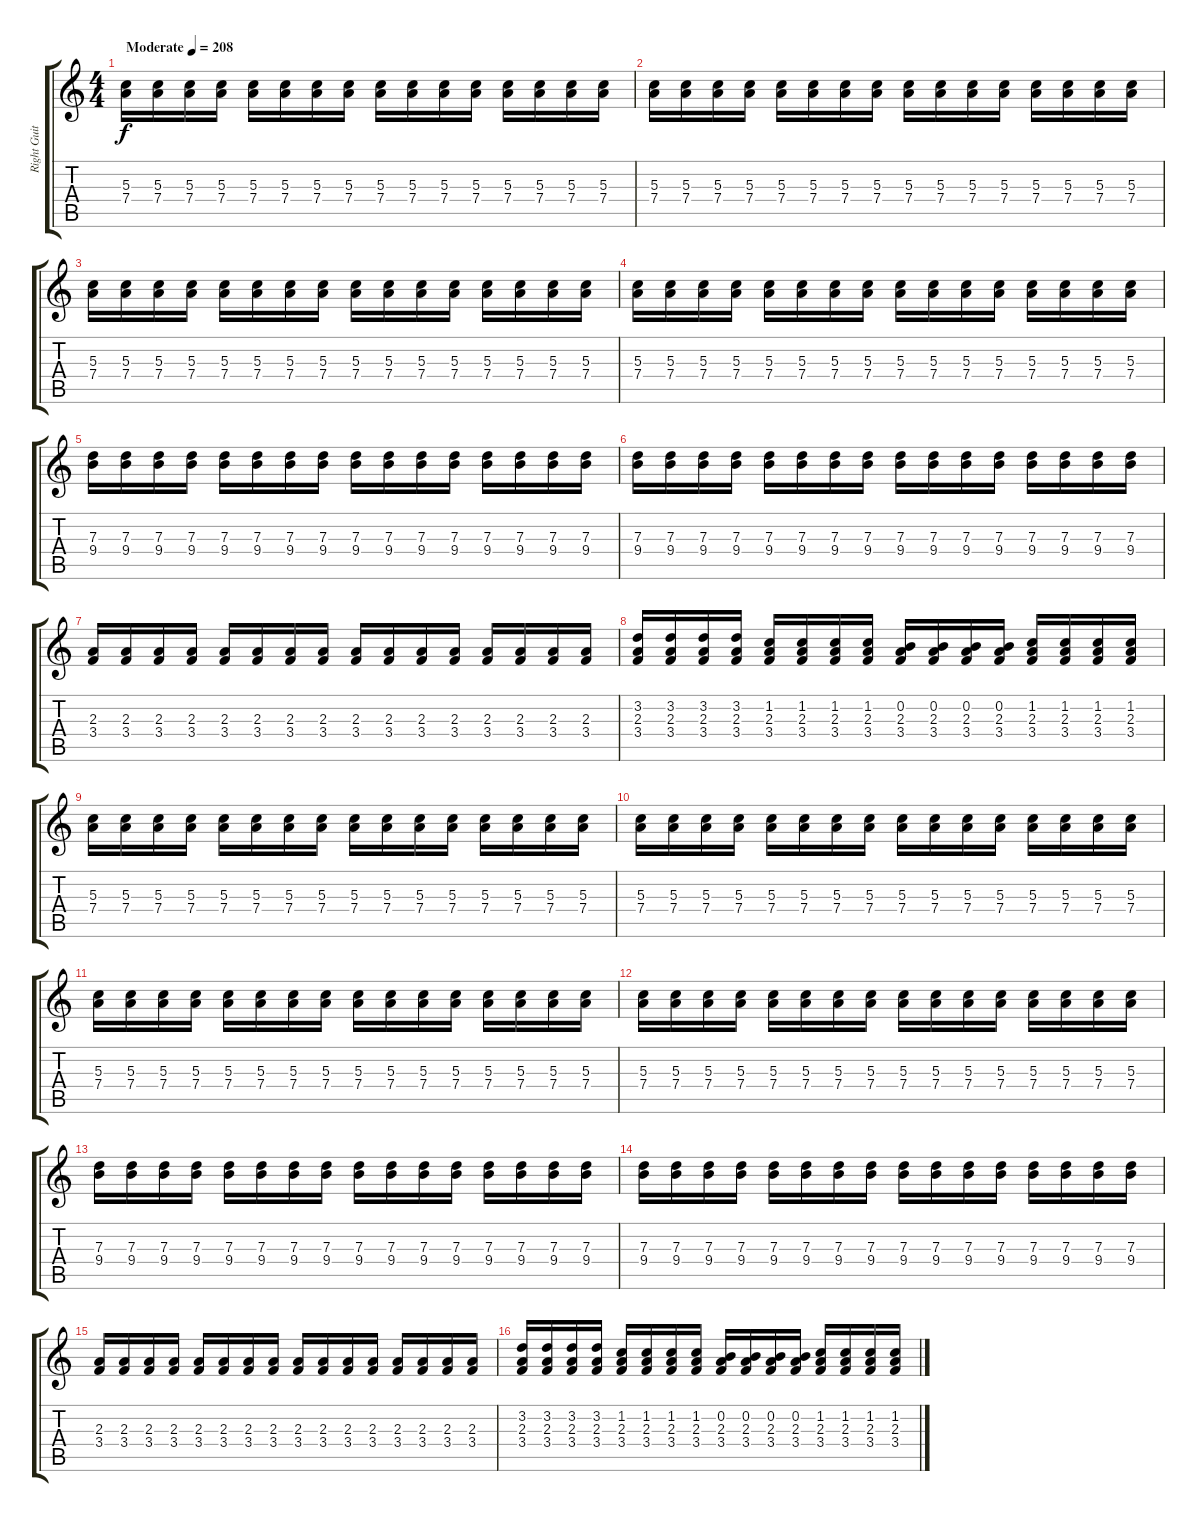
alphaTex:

\track ("Right Guitar" "Right Guit") {instrument distortionguitar}
\staff {score tabs}
\tuning (E4 B3 G3 D3 A2 E2) {hide}
\ts (4 4)
\tempo (208 "Moderate")
\clef g2
\ks c
(5.3 7.4).16{dy f instrument distortionguitar} (5.3 7.4).16 (5.3 7.4).16 (5.3 7.4).16 (5.3 7.4).16 (5.3 7.4).16 (5.3 7.4).16 (5.3 7.4).16 (5.3 7.4).16 (5.3 7.4).16 (5.3 7.4).16 (5.3 7.4).16 (5.3 7.4).16 (5.3 7.4).16 (5.3 7.4).16 (5.3 7.4).16 |
(5.3 7.4).16 (5.3 7.4).16 (5.3 7.4).16 (5.3 7.4).16 (5.3 7.4).16 (5.3 7.4).16 (5.3 7.4).16 (5.3 7.4).16 (5.3 7.4).16 (5.3 7.4).16 (5.3 7.4).16 (5.3 7.4).16 (5.3 7.4).16 (5.3 7.4).16 (5.3 7.4).16 (5.3 7.4).16 |
(5.3 7.4).16 (5.3 7.4).16 (5.3 7.4).16 (5.3 7.4).16 (5.3 7.4).16 (5.3 7.4).16 (5.3 7.4).16 (5.3 7.4).16 (5.3 7.4).16 (5.3 7.4).16 (5.3 7.4).16 (5.3 7.4).16 (5.3 7.4).16 (5.3 7.4).16 (5.3 7.4).16 (5.3 7.4).16 |
(5.3 7.4).16 (5.3 7.4).16 (5.3 7.4).16 (5.3 7.4).16 (5.3 7.4).16 (5.3 7.4).16 (5.3 7.4).16 (5.3 7.4).16 (5.3 7.4).16 (5.3 7.4).16 (5.3 7.4).16 (5.3 7.4).16 (5.3 7.4).16 (5.3 7.4).16 (5.3 7.4).16 (5.3 7.4).16 |
(7.3 9.4).16 (7.3 9.4).16 (7.3 9.4).16 (7.3 9.4).16 (7.3 9.4).16 (7.3 9.4).16 (7.3 9.4).16 (7.3 9.4).16 (7.3 9.4).16 (7.3 9.4).16 (7.3 9.4).16 (7.3 9.4).16 (7.3 9.4).16 (7.3 9.4).16 (7.3 9.4).16 (7.3 9.4).16 |
(7.3 9.4).16 (7.3 9.4).16 (7.3 9.4).16 (7.3 9.4).16 (7.3 9.4).16 (7.3 9.4).16 (7.3 9.4).16 (7.3 9.4).16 (7.3 9.4).16 (7.3 9.4).16 (7.3 9.4).16 (7.3 9.4).16 (7.3 9.4).16 (7.3 9.4).16 (7.3 9.4).16 (7.3 9.4).16 |
(2.3 3.4).16 (2.3 3.4).16 (2.3 3.4).16 (2.3 3.4).16 (2.3 3.4).16 (2.3 3.4).16 (2.3 3.4).16 (2.3 3.4).16 (2.3 3.4).16 (2.3 3.4).16 (2.3 3.4).16 (2.3 3.4).16 (2.3 3.4).16 (2.3 3.4).16 (2.3 3.4).16 (2.3 3.4).16 |
(3.2 2.3 3.4).16 (3.2 2.3 3.4).16 (3.2 2.3 3.4).16 (3.2 2.3 3.4).16 (1.2 2.3 3.4).16 (1.2 2.3 3.4).16 (1.2 2.3 3.4).16 (1.2 2.3 3.4).16 (0.2 2.3 3.4).16 (0.2 2.3 3.4).16 (0.2 2.3 3.4).16 (0.2 2.3 3.4).16 (1.2 2.3 3.4).16 (1.2 2.3 3.4).16 (1.2 2.3 3.4).16 (1.2 2.3 3.4).16 |
(5.3 7.4).16 (5.3 7.4).16 (5.3 7.4).16 (5.3 7.4).16 (5.3 7.4).16 (5.3 7.4).16 (5.3 7.4).16 (5.3 7.4).16 (5.3 7.4).16 (5.3 7.4).16 (5.3 7.4).16 (5.3 7.4).16 (5.3 7.4).16 (5.3 7.4).16 (5.3 7.4).16 (5.3 7.4).16 |
(5.3 7.4).16 (5.3 7.4).16 (5.3 7.4).16 (5.3 7.4).16 (5.3 7.4).16 (5.3 7.4).16 (5.3 7.4).16 (5.3 7.4).16 (5.3 7.4).16 (5.3 7.4).16 (5.3 7.4).16 (5.3 7.4).16 (5.3 7.4).16 (5.3 7.4).16 (5.3 7.4).16 (5.3 7.4).16 |
(5.3 7.4).16 (5.3 7.4).16 (5.3 7.4).16 (5.3 7.4).16 (5.3 7.4).16 (5.3 7.4).16 (5.3 7.4).16 (5.3 7.4).16 (5.3 7.4).16 (5.3 7.4).16 (5.3 7.4).16 (5.3 7.4).16 (5.3 7.4).16 (5.3 7.4).16 (5.3 7.4).16 (5.3 7.4).16 |
(5.3 7.4).16 (5.3 7.4).16 (5.3 7.4).16 (5.3 7.4).16 (5.3 7.4).16 (5.3 7.4).16 (5.3 7.4).16 (5.3 7.4).16 (5.3 7.4).16 (5.3 7.4).16 (5.3 7.4).16 (5.3 7.4).16 (5.3 7.4).16 (5.3 7.4).16 (5.3 7.4).16 (5.3 7.4).16 |
(7.3 9.4).16 (7.3 9.4).16 (7.3 9.4).16 (7.3 9.4).16 (7.3 9.4).16 (7.3 9.4).16 (7.3 9.4).16 (7.3 9.4).16 (7.3 9.4).16 (7.3 9.4).16 (7.3 9.4).16 (7.3 9.4).16 (7.3 9.4).16 (7.3 9.4).16 (7.3 9.4).16 (7.3 9.4).16 |
(7.3 9.4).16 (7.3 9.4).16 (7.3 9.4).16 (7.3 9.4).16 (7.3 9.4).16 (7.3 9.4).16 (7.3 9.4).16 (7.3 9.4).16 (7.3 9.4).16 (7.3 9.4).16 (7.3 9.4).16 (7.3 9.4).16 (7.3 9.4).16 (7.3 9.4).16 (7.3 9.4).16 (7.3 9.4).16 |
(2.3 3.4).16 (2.3 3.4).16 (2.3 3.4).16 (2.3 3.4).16 (2.3 3.4).16 (2.3 3.4).16 (2.3 3.4).16 (2.3 3.4).16 (2.3 3.4).16 (2.3 3.4).16 (2.3 3.4).16 (2.3 3.4).16 (2.3 3.4).16 (2.3 3.4).16 (2.3 3.4).16 (2.3 3.4).16 |
(3.2 2.3 3.4).16 (3.2 2.3 3.4).16 (3.2 2.3 3.4).16 (3.2 2.3 3.4).16 (1.2 2.3 3.4).16 (1.2 2.3 3.4).16 (1.2 2.3 3.4).16 (1.2 2.3 3.4).16 (0.2 2.3 3.4).16 (0.2 2.3 3.4).16 (0.2 2.3 3.4).16 (0.2 2.3 3.4).16 (1.2 2.3 3.4).16 (1.2 2.3 3.4).16 (1.2 2.3 3.4).16 (1.2 2.3 3.4).16
